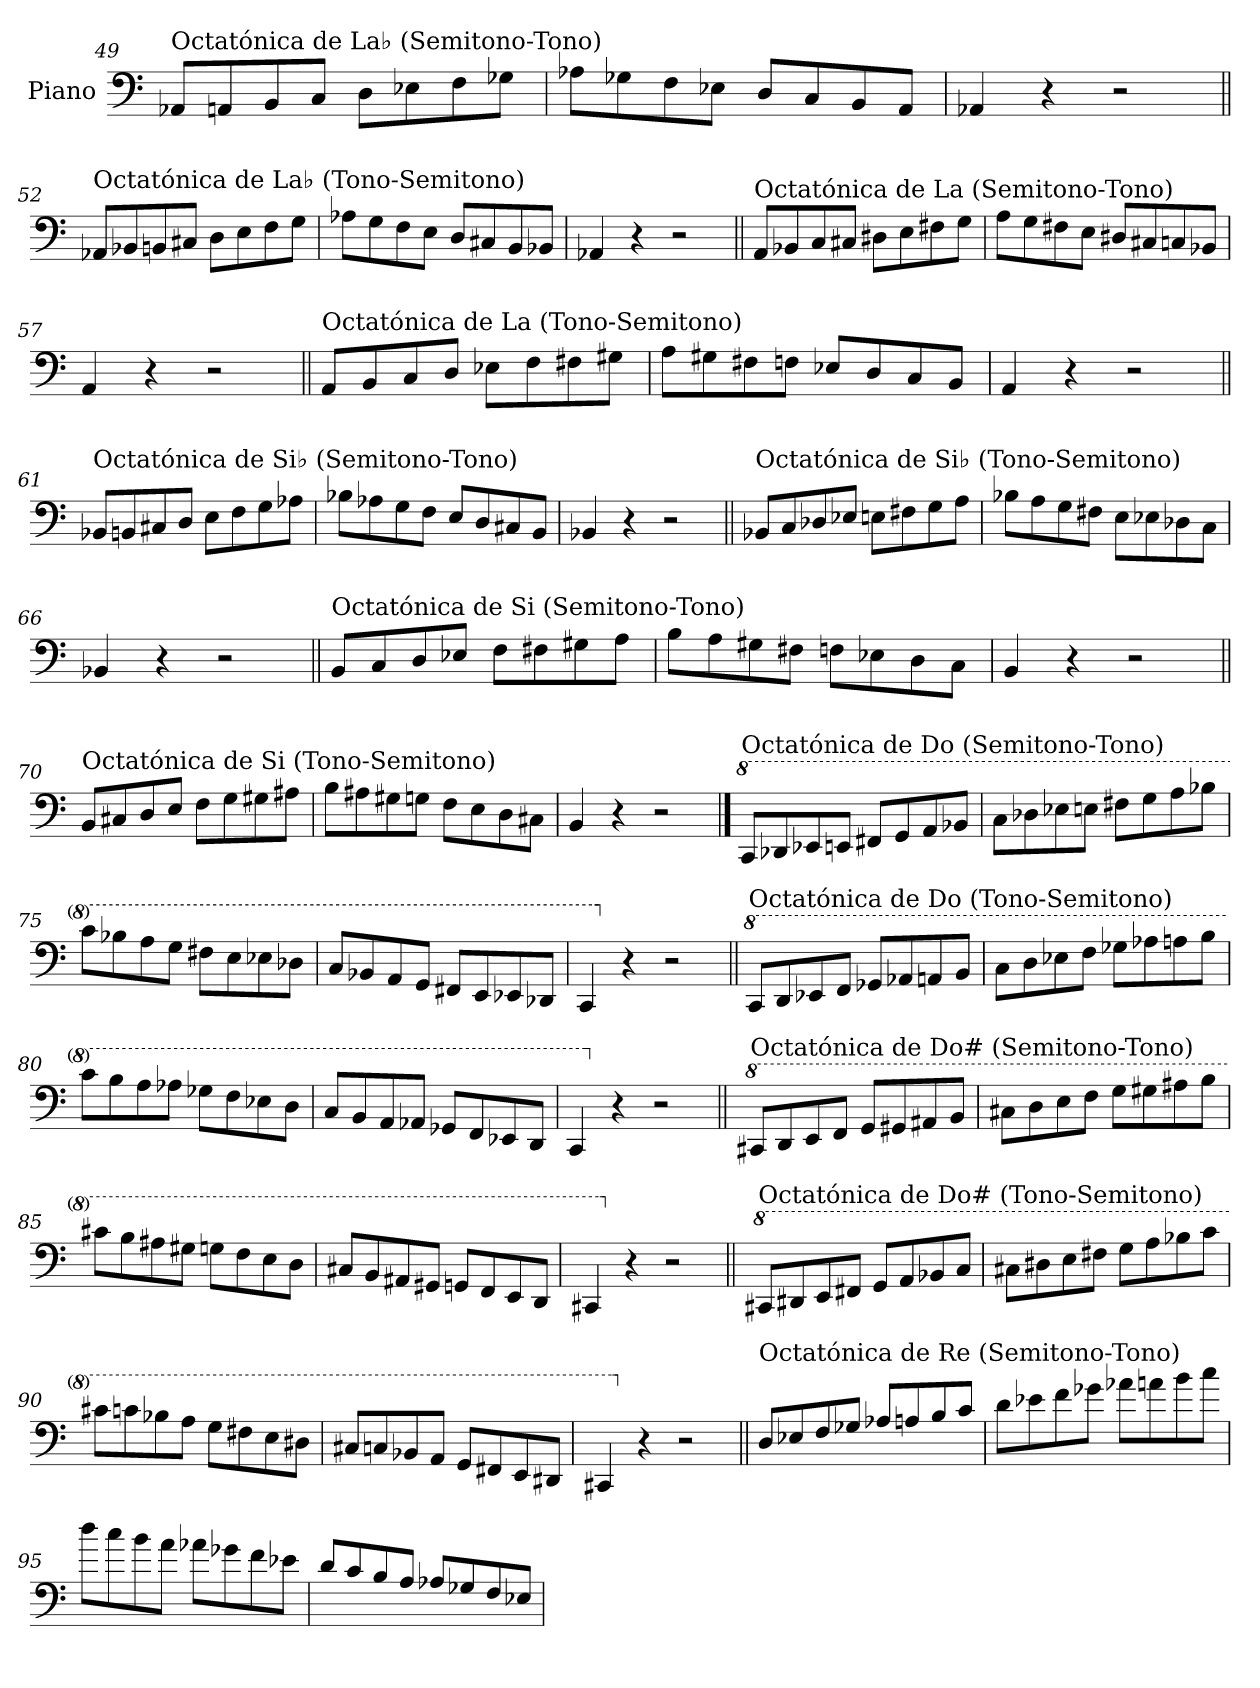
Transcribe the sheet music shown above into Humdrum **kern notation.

**kern
*part1
*staff1
*I"Piano
*I'Pno.
!!LO:LB:g=z
*clefF4
*k[]
=49
!LO:TX:a:t=Octatónica de La♭ (Semitono-Tono)
8AA-X/L
8AAn/
8BB/
8C/J
8D\L
8E-X\
8F\
8G-X\J
=50
8A-X\L
8G-X\
8F\
8E-X\J
8D/L
8C/
8BB/
8AA/J
=51
4AA-X/
4r
2r
=52||
!LO:TX:a:t=Octatónica de La♭ (Tono-Semitono)
8AA-X/L
8BB-X/
8BBn/
8C#X/J
8D\L
8E\
8F\
8G\J
=53
8A-X\L
8G\
8F\
8E\J
8D/L
8C#X/
8BB/
8BB-X/J
=54
4AA-X/
4r
2r
!!LO:LB:g=z
=55||
!LO:TX:a:t=Octatónica de La (Semitono-Tono)
8AA/L
8BB-X/
8C/
8C#X/J
8D#X\L
8E\
8F#X\
8G\J
=56
8A\L
8G\
8F#X\
8E\J
8D#X/L
8C#X/
8Cn/
8BB-X/J
=57
4AA/
4r
2r
=58||
!LO:TX:a:t=Octatónica de La (Tono-Semitono)
8AA/L
8BB/
8C/
8D/J
8E-X\L
8F\
8F#X\
8G#X\J
=59
8A\L
8G#X\
8F#X\
8Fn\J
8E-X/L
8D/
8C/
8BB/J
=60
4AA/
4r
2r
!!LO:LB:g=z
=61||
!LO:TX:a:t=Octatónica de Si♭ (Semitono-Tono)
8BB-X/L
8BBn/
8C#X/
8D/J
8E\L
8F\
8G\
8A-X\J
=62
8B-X\L
8A-X\
8G\
8F\J
8E/L
8D/
8C#X/
8BB/J
=63
4BB-X/
4r
2r
=64||
!LO:TX:a:t=Octatónica de Si♭ (Tono-Semitono)
8BB-X/L
8C/
8D-X/
8E-X/J
8En\L
8F#X\
8G\
8A\J
=65
8B-X\L
8A\
8G\
8F#X\J
8E\L
8E-X\
8D-X\
8C\J
=66
4BB-X/
4r
2r
!!LO:LB:g=z
=67||
!LO:TX:a:t=Octatónica de Si (Semitono-Tono)
8BB/L
8C/
8D/
8E-X/J
8F\L
8F#X\
8G#X\
8A\J
=68
8B\L
8A\
8G#X\
8F#X\J
8Fn\L
8E-X\
8D\
8C\J
=69
4BB/
4r
2r
=70||
!LO:TX:a:t=Octatónica de Si (Tono-Semitono)
8BB/L
8C#X/
8D/
8E/J
8F\L
8G\
8G#X\
8A#X\J
=71
8B\L
8A#X\
8G#X\
8Gn\J
8F\L
8E\
8D\
8C#X\J
=72
4BB/
4r
2r
!!LO:PB:g=z
==73
*8va
!LO:TX:a:t=Octatónica de Do (Semitono-Tono)
8C/L
8D-X/
8E-X/
8En/J
8F#X/L
8G/
8A/
8B-X/J
=74
8c\L
8d-X\
8e-X\
8en\J
8f#X\L
8g\
8a\
8b-X\J
=75
8cc\L
8b-X\
8a\
8g\J
8f#X\L
8e\
8e-X\
8d-X\J
=76
8c/L
8B-X/
8A/
8G/J
8F#X/L
8E/
8E-X/
8D-X/J
=77
4C/
*X8va
4r
2r
!!LO:LB:g=z
=78||
*8va
!LO:TX:a:t=Octatónica de Do (Tono-Semitono)
8C/L
8D/
8E-X/
8F/J
8G-X/L
8A-X/
8An/
8B/J
=79
8c\L
8d\
8e-X\
8f\J
8g-X\L
8a-X\
8an\
8b\J
=80
8cc\L
8b\
8a\
8a-X\J
8g-X\L
8f\
8e-X\
8d\J
=81
8c/L
8B/
8A/
8A-X/J
8G-X/L
8F/
8E-X/
8D/J
=82
4C/
*X8va
4r
2r
!!LO:LB:g=z
=83||
*8va
!LO:TX:a:t=Octatónica de Do# (Semitono-Tono)
8C#X/L
8D/
8E/
8F/J
8G/L
8G#X/
8A#X/
8B/J
=84
8c#X\L
8d\
8e\
8f\J
8g\L
8g#X\
8a#X\
8b\J
=85
8cc#X\L
8b\
8a#X\
8g#X\J
8gn\L
8f\
8e\
8d\J
=86
8c#X/L
8B/
8A#X/
8G#X/J
8Gn/L
8F/
8E/
8D/J
=87
4C#X/
*X8va
4r
2r
!!LO:LB:g=z
=88||
*8va
!LO:TX:a:t=Octatónica de Do# (Tono-Semitono)
8C#X/L
8D#X/
8E/
8F#X/J
8G/L
8A/
8B-X/
8c/J
=89
8c#X\L
8d#X\
8e\
8f#X\J
8g\L
8a\
8b-X\
8cc\J
=90
8cc#X\L
8ccn\
8b-X\
8a\J
8g\L
8f#X\
8e\
8d#X\J
=91
8c#X/L
8cn/
8B-X/
8A/J
8G/L
8F#X/
8E/
8D#X/J
=92
4C#X/
*X8va
4r
2r
!!LO:LB:g=z
=93||
!LO:TX:a:t=Octatónica de Re (Semitono-Tono)
8D/L
8E-X/
8F/
8G-X/J
8A-X/L
8An/
8B/
8c/J
=94
8d\L
8e-X\
8f\
8g-X\J
8a-X\L
8an\
8b\
8cc\J
=95
8dd\L
8cc\
8b\
8a\J
8a-X\L
8g-X\
8f\
8e-X\J
=96
8d/L
8c/
8B/
8A/J
8A-X/L
8G-X/
8F/
8E-X/J
=
*-
